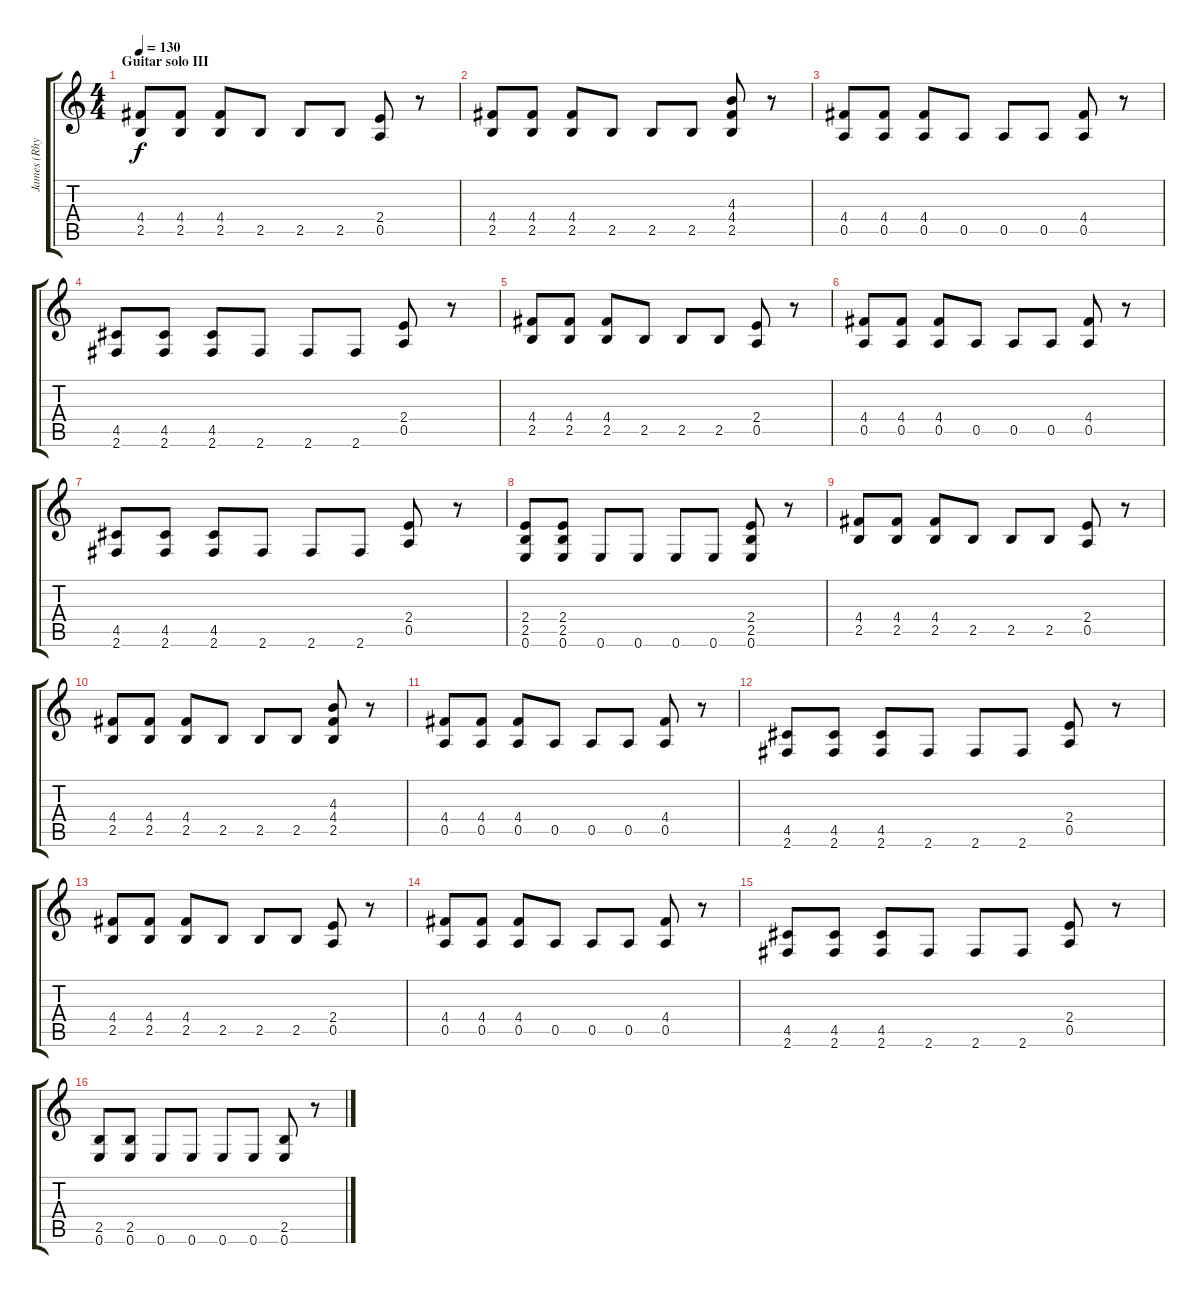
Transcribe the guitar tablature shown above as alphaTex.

\track ("James (Rhythm Guitar)" "James (Rhy") {instrument distortionguitar}
\staff {score tabs}
\tuning (E4 B3 G3 D3 A2 E2) {hide}
\ts (4 4)
\section ("" "Guitar solo III")
\tempo 130
\clef g2
\ks c
(4.4 2.5).8{dy f} (4.4 2.5).8 (4.4 2.5).8 2.5.8 2.5.8 2.5.8 (2.4 0.5).8 r.8 |
(4.4 2.5).8 (4.4 2.5).8 (4.4 2.5).8 2.5.8 2.5.8 2.5.8 (4.3 4.4 2.5).8 r.8 |
(4.4 0.5).8 (4.4 0.5).8 (4.4 0.5).8 0.5.8 0.5.8 0.5.8 (4.4 0.5).8 r.8 |
(4.5 2.6).8 (4.5 2.6).8 (4.5 2.6).8 2.6.8 2.6.8 2.6.8 (2.4 0.5).8 r.8 |
(4.4 2.5).8 (4.4 2.5).8 (4.4 2.5).8 2.5.8 2.5.8 2.5.8 (2.4 0.5).8 r.8 |
(4.4 0.5).8 (4.4 0.5).8 (4.4 0.5).8 0.5.8 0.5.8 0.5.8 (4.4 0.5).8 r.8 |
(4.5 2.6).8 (4.5 2.6).8 (4.5 2.6).8 2.6.8 2.6.8 2.6.8 (2.4 0.5).8 r.8 |
(2.4 2.5 0.6).8 (2.4 2.5 0.6).8 0.6.8 0.6.8 0.6.8 0.6.8 (2.4 2.5 0.6).8 r.8 |
(4.4 2.5).8 (4.4 2.5).8 (4.4 2.5).8 2.5.8 2.5.8 2.5.8 (2.4 0.5).8 r.8 |
(4.4 2.5).8 (4.4 2.5).8 (4.4 2.5).8 2.5.8 2.5.8 2.5.8 (4.3 4.4 2.5).8 r.8 |
(4.4 0.5).8 (4.4 0.5).8 (4.4 0.5).8 0.5.8 0.5.8 0.5.8 (4.4 0.5).8 r.8 |
(4.5 2.6).8 (4.5 2.6).8 (4.5 2.6).8 2.6.8 2.6.8 2.6.8 (2.4 0.5).8 r.8 |
(4.4 2.5).8 (4.4 2.5).8 (4.4 2.5).8 2.5.8 2.5.8 2.5.8 (2.4 0.5).8 r.8 |
(4.4 0.5).8 (4.4 0.5).8 (4.4 0.5).8 0.5.8 0.5.8 0.5.8 (4.4 0.5).8 r.8 |
(4.5 2.6).8 (4.5 2.6).8 (4.5 2.6).8 2.6.8 2.6.8 2.6.8 (2.4 0.5).8 r.8 |
(2.5 0.6).8 (2.5 0.6).8 0.6.8 0.6.8 0.6.8 0.6.8 (2.5 0.6).8 r.8
